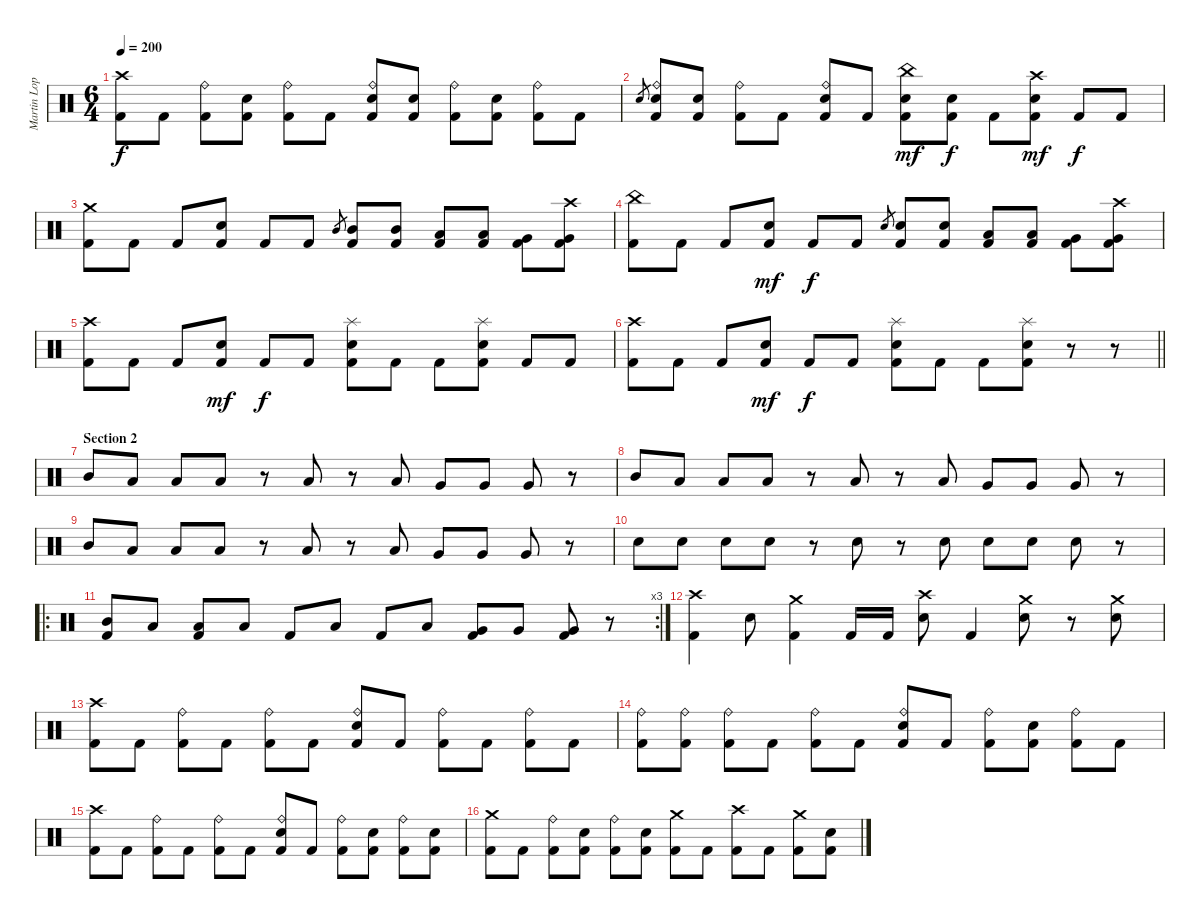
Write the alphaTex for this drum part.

\track ("Martin Lopez" "Martin Lop") {instrument percussion}
\staff {score}
\articulation defaults
\ts (6 4)
\tempo 200
\clef neutral
\ks c
("Crash high (hit)" "Kick (hit) 2").8{dy f} "Kick (hit) 2".8 ("Ride (bell)" "Kick (hit) 2").8 ("Electric Snare (hit)" "Kick (hit) 2").8 ("Ride (bell)" "Kick (hit) 2").8 "Kick (hit) 2".8 ("Ride (bell)" "Electric Snare (hit)" "Kick (hit) 2").8 ("Electric Snare (hit)" "Kick (hit) 2").8 ("Ride (bell)" "Kick (hit) 2").8 ("Electric Snare (hit)" "Kick (hit) 2").8 ("Ride (bell)" "Kick (hit) 2").8 "Kick (hit) 2".8 |
"Electric Snare (hit)".8{gr} ("Ride (bell)" "Electric Snare (hit)" "Kick (hit) 2").8 ("Electric Snare (hit)" "Kick (hit) 2").8 ("Ride (bell)" "Kick (hit) 2").8 "Kick (hit) 2".8 ("Ride (bell)" "Electric Snare (hit)" "Kick (hit) 2").8 "Kick (hit) 2".8 ("China (hit)" "Electric Snare (hit)" "Kick (hit) 2").8{dy mf} ("Electric Snare (hit)" "Kick (hit) 2").8{dy f} "Kick (hit) 2".8 ("Crash high (hit)" "Electric Snare (hit)" "Kick (hit) 2").8{dy mf} "Kick (hit) 2".8{dy f} "Kick (hit) 2".8 |
("Crash medium (hit)" "Kick (hit) 2").8 "Kick (hit) 2".8 "Kick (hit) 2".8 ("Electric Snare (hit)" "Kick (hit) 2").8 "Kick (hit) 2".8 "Kick (hit) 2".8 "Mid Tom (hit)".8{gr} ("Mid Tom (hit)" "Kick (hit) 2").8 ("Mid Tom (hit)" "Kick (hit) 2").8 ("Low Tom (hit)" "Kick (hit) 2").8 ("Low Tom (hit)" "Kick (hit) 2").8 ("Very Low Tom (hit)" "Kick (hit) 2").8 ("Crash high (hit)" "Very Low Tom (hit)" "Kick (hit) 2").8 |
("China (hit)" "Kick (hit) 2").8 "Kick (hit) 2".8 "Kick (hit) 2".8 ("Electric Snare (hit)" "Kick (hit) 2").8{dy mf} "Kick (hit) 2".8{dy f} "Kick (hit) 2".8 "Electric Snare (hit)".8{gr} ("Electric Snare (hit)" "Kick (hit) 2").8 ("Electric Snare (hit)" "Kick (hit) 2").8 ("Low Tom (hit)" "Kick (hit) 2").8 ("Low Tom (hit)" "Kick (hit) 2").8 ("Very Low Tom (hit)" "Kick (hit) 2").8 ("Crash high (hit)" "Very Low Tom (hit)" "Kick (hit) 2").8 |
("Crash high (hit)" "Kick (hit) 2").8 "Kick (hit) 2".8 "Kick (hit) 2".8 ("Electric Snare (hit)" "Kick (hit) 2").8{dy mf} "Kick (hit) 2".8{dy f} "Kick (hit) 2".8 ("Splash (hit)" "Electric Snare (hit)" "Kick (hit) 2").8 "Kick (hit) 2".8 "Kick (hit) 2".8 ("Splash (hit)" "Electric Snare (hit)" "Kick (hit) 2").8 "Kick (hit) 2".8 "Kick (hit) 2".8 |
\barLineRight lightlight
("Crash high (hit)" "Kick (hit) 2").8 "Kick (hit) 2".8 "Kick (hit) 2".8 ("Electric Snare (hit)" "Kick (hit) 2").8{dy mf} "Kick (hit) 2".8{dy f} "Kick (hit) 2".8 ("Splash (hit)" "Electric Snare (hit)" "Kick (hit) 2").8 "Kick (hit) 2".8 "Kick (hit) 2".8 ("Splash (hit)" "Electric Snare (hit)" "Kick (hit) 2").8 r.8 r.8 |
\section ("" "Section 2")
"Mid Tom (hit)".8 "Low Tom (hit)".8 "Low Tom (hit)".8 "Low Tom (hit)".8 r.8 "Low Tom (hit)".8 r.8 "Low Tom (hit)".8 "Very Low Tom (hit)".8 "Very Low Tom (hit)".8 "Very Low Tom (hit)".8 r.8 |
"Mid Tom (hit)".8 "Low Tom (hit)".8 "Low Tom (hit)".8 "Low Tom (hit)".8 r.8 "Low Tom (hit)".8 r.8 "Low Tom (hit)".8 "Very Low Tom (hit)".8 "Very Low Tom (hit)".8 "Very Low Tom (hit)".8 r.8 |
"Mid Tom (hit)".8 "Low Tom (hit)".8 "Low Tom (hit)".8 "Low Tom (hit)".8 r.8 "Low Tom (hit)".8 r.8 "Low Tom (hit)".8 "Very Low Tom (hit)".8 "Very Low Tom (hit)".8 "Very Low Tom (hit)".8 r.8 |
"Electric Snare (hit)".8 "Electric Snare (hit)".8 "Electric Snare (hit)".8 "Electric Snare (hit)".8 r.8 "Electric Snare (hit)".8 r.8 "Electric Snare (hit)".8 "Electric Snare (hit)".8 "Electric Snare (hit)".8 "Electric Snare (hit)".8 r.8 |
\ro
\rc 3
("Mid Tom (hit)" "Kick (hit) 2").8 "Low Tom (hit)".8 ("Low Tom (hit)" "Kick (hit) 2").8 "Low Tom (hit)".8 "Kick (hit) 2".8 "Low Tom (hit)".8 "Kick (hit) 2".8 "Low Tom (hit)".8 ("Very Low Tom (hit)" "Kick (hit) 2").8 "Very Low Tom (hit)".8 ("Very Low Tom (hit)" "Kick (hit) 2").8 r.8 |
("Crash high (hit)" "Kick (hit) 2").4 "Electric Snare (hit)".8 ("Crash medium (hit)" "Kick (hit) 2").4 "Kick (hit) 2".16 "Kick (hit) 2".16 ("Crash high (hit)" "Electric Snare (hit)").8 "Kick (hit) 2".4 ("Crash medium (hit)" "Electric Snare (hit)").8 r.8 ("Crash medium (hit)" "Electric Snare (hit)").8 |
("Crash high (hit)" "Kick (hit) 2").8 "Kick (hit) 2".8 ("Ride (bell)" "Kick (hit) 2").8 "Kick (hit) 2".8 ("Ride (bell)" "Kick (hit) 2").8 "Kick (hit) 2".8 ("Ride (bell)" "Electric Snare (hit)" "Kick (hit) 2").8 "Kick (hit) 2".8 ("Ride (bell)" "Kick (hit) 2").8 "Kick (hit) 2".8 ("Ride (bell)" "Kick (hit) 2").8 "Kick (hit) 2".8 |
("Ride (bell)" "Kick (hit) 2").8 ("Ride (bell)" "Kick (hit) 2").8 ("Ride (bell)" "Kick (hit) 2").8 "Kick (hit) 2".8 ("Ride (bell)" "Kick (hit) 2").8 "Kick (hit) 2".8 ("Ride (bell)" "Electric Snare (hit)" "Kick (hit) 2").8 "Kick (hit) 2".8 ("Ride (bell)" "Kick (hit) 2").8 ("Electric Snare (hit)" "Kick (hit) 2").8 ("Ride (bell)" "Kick (hit) 2").8 "Kick (hit) 2".8 |
("Crash high (hit)" "Kick (hit) 2").8 "Kick (hit) 2".8 ("Ride (bell)" "Kick (hit) 2").8 "Kick (hit) 2".8 ("Ride (bell)" "Kick (hit) 2").8 "Kick (hit) 2".8 ("Ride (bell)" "Electric Snare (hit)" "Kick (hit) 2").8 "Kick (hit) 2".8 ("Ride (bell)" "Kick (hit) 2").8 ("Electric Snare (hit)" "Kick (hit) 2").8 ("Ride (bell)" "Kick (hit) 2").8 ("Electric Snare (hit)" "Kick (hit) 2").8 |
("Crash medium (hit)" "Kick (hit) 2").8 "Kick (hit) 2".8 ("Ride (bell)" "Kick (hit) 2").8 ("Electric Snare (hit)" "Kick (hit) 2").8 ("Ride (bell)" "Kick (hit) 2").8 ("Electric Snare (hit)" "Kick (hit) 2").8 ("Crash medium (hit)" "Kick (hit) 2").8 "Kick (hit) 2".8 ("Crash high (hit)" "Kick (hit) 2").8 "Kick (hit) 2".8 ("Crash medium (hit)" "Kick (hit) 2").8 ("Electric Snare (hit)" "Kick (hit) 2").8
